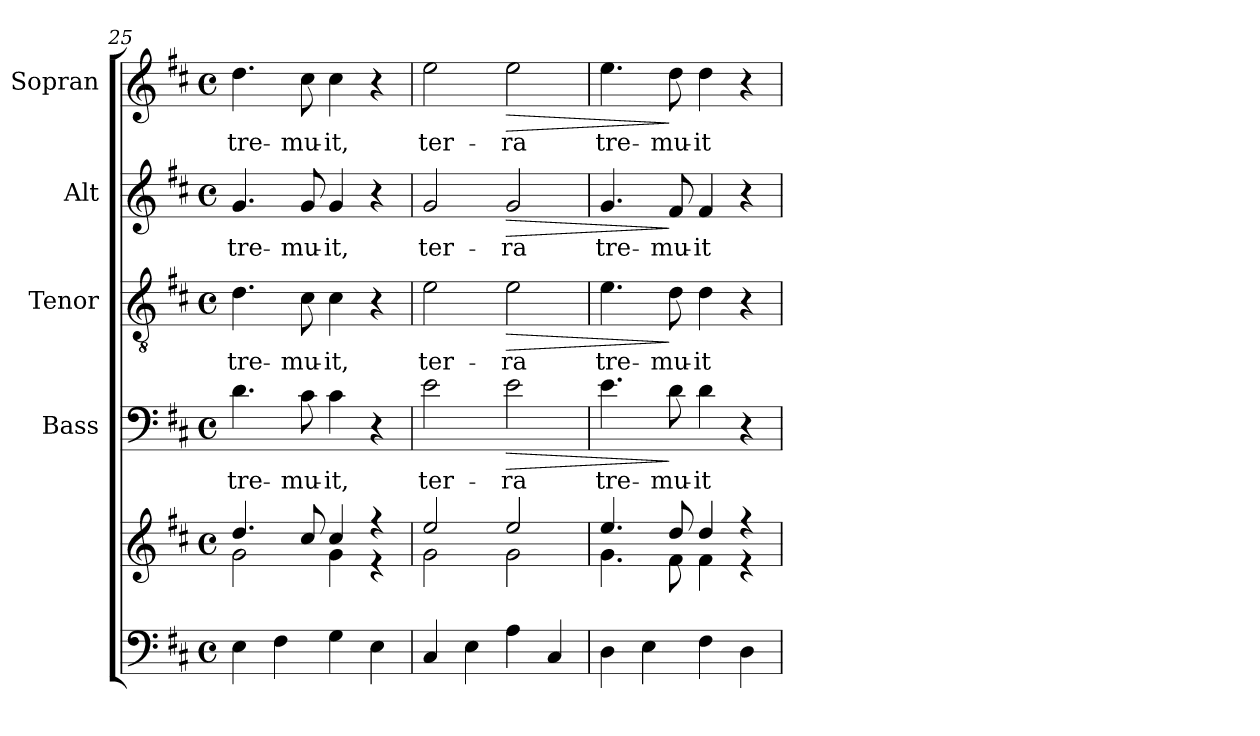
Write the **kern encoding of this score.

**kern	**kern	**kern	**text	**dynam	**kern	**text	**dynam	**kern	**text	**dynam	**kern	**text	**dynam
*part5	*part5	*part4	*part4	*part4	*part3	*part3	*part3	*part2	*part2	*part2	*part1	*part1	*part1
*staff6	*staff5	*staff4	*staff4	*staff4	*staff3	*staff3	*staff3	*staff2	*staff2	*staff2	*staff1	*staff1	*staff1
*	*	*I"Bass	*	*	*I"Tenor	*	*	*I"Alt	*	*	*I"Sopran	*	*
*	*	*I'B.	*	*	*I'T.	*	*	*I'A.	*	*	*I'S.	*	*
*clefF4	*clefG2	*clefF4	*	*	*clefGv2	*	*	*clefG2	*	*	*clefG2	*	*
*k[f#c#]	*k[f#c#]	*k[f#c#]	*	*	*k[f#c#]	*	*	*k[f#c#]	*	*	*k[f#c#]	*	*
*D:	*D:	*D:	*	*	*D:	*	*	*D:	*	*	*D:	*	*
*M4/4	*M4/4	*M4/4	*	*	*M4/4	*	*	*M4/4	*	*	*M4/4	*	*
*met(c)	*met(c)	*met(c)	*	*	*met(c)	*	*	*met(c)	*	*	*met(c)	*	*
=25	=25	=25	=25	=25	=25	=25	=25	=25	=25	=25	=25	=25	=25
*	*^	*	*	*	*	*	*	*	*	*	*	*	*
!	!	!	!	!LO:LY:b	!	!	!LO:LY:b	!	!	!LO:LY:b	!	!	!LO:LY:b	!
4E\	4.dd/	2g\	4.d\	tre-	.	4.d\	tre-	.	4.g/	tre-	.	4.dd\	tre-	.
4F#\	.	.	.	.	.	.	.	.	.	.	.	.	.	.
!	!	!	!	!LO:LY:b	!	!	!LO:LY:b	!	!	!LO:LY:b	!	!	!LO:LY:b	!
.	8cc#/	.	8c#\	-mu-	.	8c#\	-mu-	.	8g/	-mu-	.	8cc#\	-mu-	.
!	!	!	!	!LO:LY:b	!	!	!LO:LY:b	!	!	!LO:LY:b	!	!	!LO:LY:b	!
4G\	4cc#/	4g\	4c#\	-it,	.	4c#\	-it,	.	4g/	-it,	.	4cc#\	-it,	.
4E\	4r	4r	4r	.	.	4r	.	.	4r	.	.	4r	.	.
!!LO:PB:g=z
=26	=26	=26	=26	=26	=26	=26	=26	=26	=26	=26	=26	=26	=26	=26
!	!	!	!	!LO:LY:b	!	!	!LO:LY:b	!	!	!LO:LY:b	!	!	!LO:LY:b	!
4C#/	2ee/	2g\	2e\	ter-	.	2e\	ter-	.	2g/	ter-	.	2ee\	ter-	.
4E\	.	.	.	.	.	.	.	.	.	.	.	.	.	.
!	!	!	!	!LO:LY:b	!LO:HP:b	!	!LO:LY:b	!LO:HP:b	!	!LO:LY:b	!LO:HP:b	!	!LO:LY:b	!LO:HP:b
4A\	2ee/	2g\	2e\	-ra	>	2e\	-ra	>	2g/	-ra	>	2ee\	-ra	>
4C#/	.	.	.	.	.	.	.	.	.	.	.	.	.	.
=27	=27	=27	=27	=27	=27	=27	=27	=27	=27	=27	=27	=27	=27	=27
!	!	!	!	!LO:LY:b	!	!	!LO:LY:b	!	!	!LO:LY:b	!	!	!LO:LY:b	!
4D\	4.ee/	4.g\	4.e\	tre-	.	4.e\	tre-	.	4.g/	tre-	.	4.ee\	tre-	.
4E\	.	.	.	.	.	.	.	.	.	.	.	.	.	.
!	!	!	!	!LO:LY:b	!	!	!LO:LY:b	!	!	!LO:LY:b	!	!	!LO:LY:b	!
.	8dd/	8f#\	8d\	-mu-	]	8d\	-mu-	]	8f#/	-mu-	]	8dd\	-mu-	]
!	!	!	!	!LO:LY:b	!	!	!LO:LY:b	!	!	!LO:LY:b	!	!	!LO:LY:b	!
4F#\	4dd/	4f#\	4d\	-it	.	4d\	-it	.	4f#/	-it	.	4dd\	-it	.
4D\	4r	4r	4r	.	.	4r	.	.	4r	.	.	4r	.	.
*	*v	*v	*	*	*	*	*	*	*	*	*	*	*	*
=	=	=	=	=	=	=	=	=	=	=	=	=	=
*-	*-	*-	*-	*-	*-	*-	*-	*-	*-	*-	*-	*-	*-
